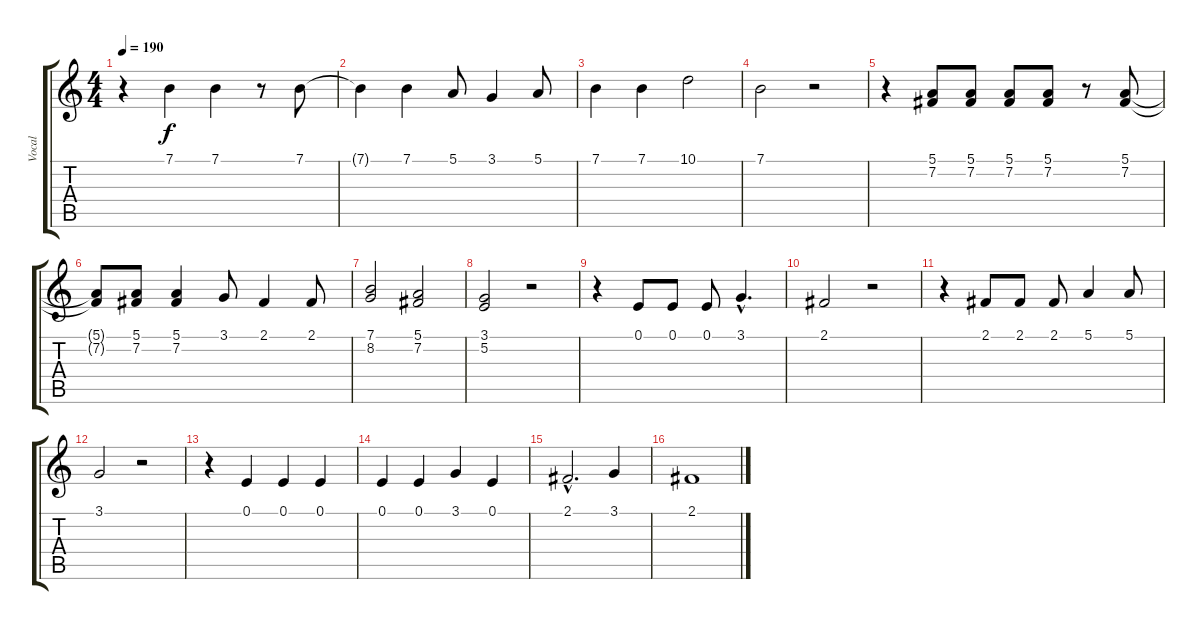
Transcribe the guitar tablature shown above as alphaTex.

\track ("Vocal" "Vocal") {instrument flute}
\staff {score tabs}
\tuning (E4 B3 G3 D3 A2 E2) {hide}
\ts (4 4)
\tempo 190
\clef g2
\ks c
r.4{dy f} 7.1.4 7.1.4 r.8 7.1.8 |
7.1{t}.4 7.1.4 5.1.8 3.1.4 5.1.8 |
7.1.4 7.1.4 10.1.2 |
7.1.2 r.2 |
r.4 (5.1 7.2).8 (5.1 7.2).8 (5.1 7.2).8 (5.1 7.2).8 r.8 (5.1 7.2).8 |
(5.1{t} 7.2{t}).8 (5.1 7.2).8 (5.1 7.2).4 3.1.8 2.1.4 2.1.8 |
(7.1 8.2).2 (5.1 7.2).2 |
(3.1 5.2).2 r.2 |
r.4 0.1.8 0.1.8 0.1.8 3.1{hac}.4{d} |
2.1.2 r.2 |
r.4 2.1.8 2.1.8 2.1.8 5.1.4 5.1.8 |
3.1.2 r.2 |
r.4 0.1.4 0.1.4 0.1.4 |
0.1.4 0.1.4 3.1.4 0.1.4 |
2.1{hac}.2{d} 3.1.4 |
2.1.1
